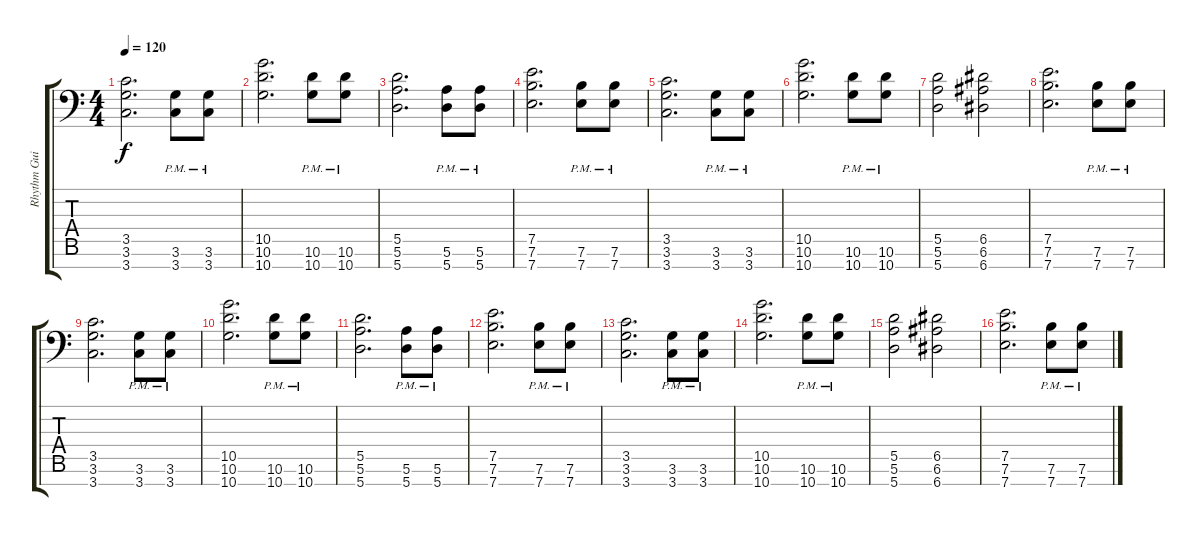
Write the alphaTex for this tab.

\track ("Rhythm Guitar" "Rhythm Gui") {instrument distortionguitar}
\staff {score tabs}
\tuning (E4 B3 G3 D3 A2 E2 A1) {hide}
\ts (4 4)
\tempo 120
\clef f4
\ks c
(3.5 3.6 3.7).2{d dy f} (3.6{pm} 3.7{pm}).8 (3.6{pm} 3.7{pm}).8 |
(10.5 10.6 10.7).2{d} (10.6{pm} 10.7{pm}).8 (10.6{pm} 10.7{pm}).8 |
(5.5 5.6 5.7).2{d} (5.6{pm} 5.7{pm}).8 (5.6{pm} 5.7{pm}).8 |
(7.5 7.6 7.7).2{d} (7.6{pm} 7.7{pm}).8 (7.6{pm} 7.7{pm}).8 |
(3.5 3.6 3.7).2{d} (3.6{pm} 3.7{pm}).8 (3.6{pm} 3.7{pm}).8 |
(10.5 10.6 10.7).2{d} (10.6{pm} 10.7{pm}).8 (10.6{pm} 10.7{pm}).8 |
(5.5 5.6 5.7).2 (6.5 6.6 6.7).2 |
(7.5 7.6 7.7).2{d} (7.6{pm} 7.7{pm}).8 (7.6{pm} 7.7{pm}).8 |
(3.5 3.6 3.7).2{d} (3.6{pm} 3.7{pm}).8 (3.6{pm} 3.7{pm}).8 |
(10.5 10.6 10.7).2{d} (10.6{pm} 10.7{pm}).8 (10.6{pm} 10.7{pm}).8 |
(5.5 5.6 5.7).2{d} (5.6{pm} 5.7{pm}).8 (5.6{pm} 5.7{pm}).8 |
(7.5 7.6 7.7).2{d} (7.6{pm} 7.7{pm}).8 (7.6{pm} 7.7{pm}).8 |
(3.5 3.6 3.7).2{d} (3.6{pm} 3.7{pm}).8 (3.6{pm} 3.7{pm}).8 |
(10.5 10.6 10.7).2{d} (10.6{pm} 10.7{pm}).8 (10.6{pm} 10.7{pm}).8 |
(5.5 5.6 5.7).2 (6.5 6.6 6.7).2 |
(7.5 7.6 7.7).2{d} (7.6{pm} 7.7{pm}).8 (7.6{pm} 7.7{pm}).8
